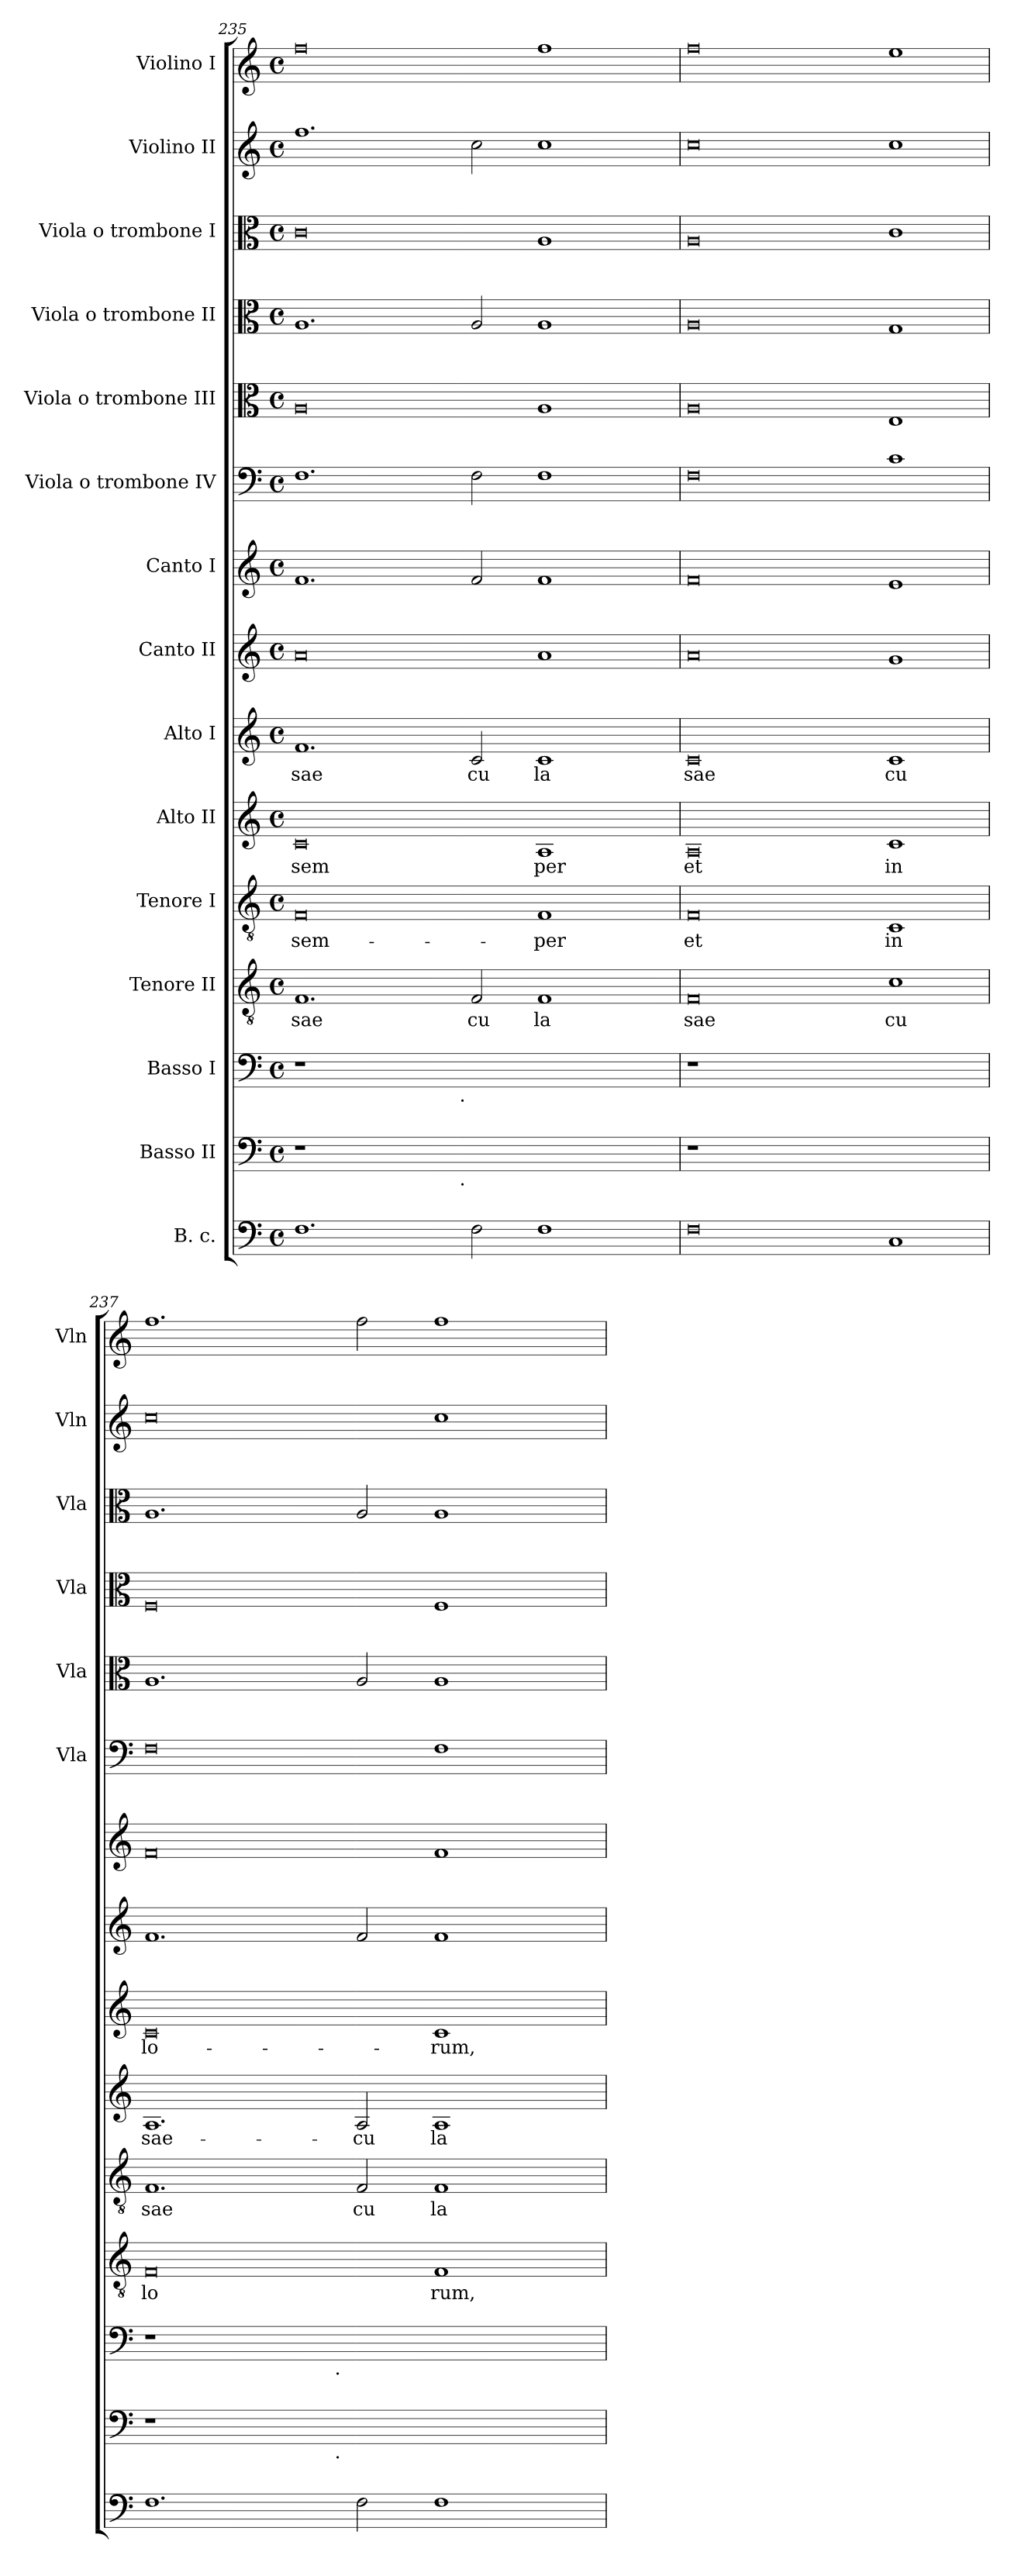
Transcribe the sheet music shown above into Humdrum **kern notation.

**kern	**kern	**kern	**kern	**text	**kern	**text	**kern	**text	**kern	**text	**kern	**kern	**kern	**kern	**kern	**kern	**kern	**kern
*part15	*part14	*part13	*part12	*part12	*part11	*part11	*part10	*part10	*part9	*part9	*part8	*part7	*part6	*part5	*part4	*part3	*part2	*part1
*staff15	*staff14	*staff13	*staff12	*staff12	*staff11	*staff11	*staff10	*staff10	*staff9	*staff9	*staff8	*staff7	*staff6	*staff5	*staff4	*staff3	*staff2	*staff1
*I"B. c.	*I"Basso II	*I"Basso I	*I"Tenore II	*	*I"Tenore I	*	*I"Alto II	*	*I"Alto I	*	*I"Canto II	*I"Canto I	*I"Viola o trombone IV	*I"Viola o trombone III	*I"Viola o trombone II	*I"Viola o trombone I	*I"Violino II	*I"Violino I
*	*	*	*	*	*	*	*	*	*	*	*	*	*I'Vla	*I'Vla	*I'Vla	*I'Vla	*I'Vln	*I'Vln
*clefF4	*clefF4	*clefF4	*clefGv2	*	*clefGv2	*	*clefG2	*	*clefG2	*	*clefG2	*clefG2	*clefF4	*clefC3	*clefC3	*clefC3	*clefG2	*clefG2
*k[]	*k[]	*k[]	*k[]	*	*k[]	*	*k[]	*	*k[]	*	*k[]	*k[]	*k[]	*k[]	*k[]	*k[]	*k[]	*k[]
*M4/4	*M4/4	*M4/4	*M4/4	*	*M4/4	*	*M4/4	*	*M4/4	*	*M4/4	*M4/4	*M4/4	*M4/4	*M4/4	*M4/4	*M4/4	*M4/4
*met(c)	*met(c)	*met(c)	*met(c)	*	*met(c)	*	*met(c)	*	*met(c)	*	*met(c)	*met(c)	*met(c)	*met(c)	*met(c)	*met(c)	*met(c)	*met(c)
=235	=235	=235	=235	=235	=235	=235	=235	=235	=235	=235	=235	=235	=235	=235	=235	=235	=235	=235
!	!	!	!	!LO:LY:b	!	!LO:LY:b	!	!LO:LY:b	!	!LO:LY:b	!	!	!	!	!	!	!	!
1.F	1r	1r	1.F	sae	0F	sem-	0c	sem	1.f	sae	0a	1.f	1.F	0A	1.A	0c	1.ff	0ff
.	4...ryy	4...ryy	.	.	.	.	.	.	.	.	.	.	.	.	.	.	.	.
!	!	!LO:TX:b:t=.	!	!	!	!	!	!	!	!	!	!	!	!	!	!	!	!
!	!LO:TX:b:t=.	!	!	!	!	!	!	!	!	!	!	!	!	!	!	!	!	!
.	1ryy	1ryy	.	.	.	.	.	.	.	.	.	.	.	.	.	.	.	.
!	!	!	!	!LO:LY:b	!	!	!	!	!	!LO:LY:b	!	!	!	!	!	!	!	!
2F\	.	.	2F/	cu	.	.	.	.	2c/	cu	.	2f/	2F\	.	2A/	.	2cc\	.
!	!	!	!	!LO:LY:b	!	!LO:LY:b	!	!LO:LY:b	!	!LO:LY:b	!	!	!	!	!	!	!	!
1F	.	.	1F	la	1F	-per	1A	per	1c	la	1a	1f	1F	1A	1A	1A	1cc	1ff
.	2ryy	2ryy	.	.	.	.	.	.	.	.	.	.	.	.	.	.	.	.
.	32ryy	32ryy	.	.	.	.	.	.	.	.	.	.	.	.	.	.	.	.
!!LO:PB:g=z
=236	=236	=236	=236	=236	=236	=236	=236	=236	=236	=236	=236	=236	=236	=236	=236	=236	=236	=236
!	!	!	!	!LO:LY:b	!	!LO:LY:b	!	!LO:LY:b	!	!LO:LY:b	!	!	!	!	!	!	!	!
0F	1r	1r	0F	sae	0F	et	0A	et	0c	sae	0a	0f	0F	0A	0A	0A	0cc	0ff
.	0ryy	0ryy	.	.	.	.	.	.	.	.	.	.	.	.	.	.	.	.
!	!	!	!	!LO:LY:b	!	!LO:LY:b	!	!LO:LY:b	!	!LO:LY:b	!	!	!	!	!	!	!	!
1C	.	.	1c	cu	1C	in	1c	in	1c	cu	1g	1e	1c	1E	1G	1c	1cc	1ee
!!LO:PB:g=z
=237	=237	=237	=237	=237	=237	=237	=237	=237	=237	=237	=237	=237	=237	=237	=237	=237	=237	=237
!	!	!	!	!LO:LY:b	!	!LO:LY:b	!	!LO:LY:b	!	!LO:LY:b	!	!	!	!	!	!	!	!
1.F	1r	1r	0F	lo	1.F	sae	1.A	sae-	0c	lo-	1.f	0f	0F	1.A	0F	1.A	0cc	1.ff
.	4..ryy	4..ryy	.	.	.	.	.	.	.	.	.	.	.	.	.	.	.	.
!	!	!LO:TX:b:t=.	!	!	!	!	!	!	!	!	!	!	!	!	!	!	!	!
!	!LO:TX:b:t=.	!	!	!	!	!	!	!	!	!	!	!	!	!	!	!	!	!
.	1ryy	1ryy	.	.	.	.	.	.	.	.	.	.	.	.	.	.	.	.
!	!	!	!	!	!	!LO:LY:b	!	!LO:LY:b	!	!	!	!	!	!	!	!	!	!
2F\	.	.	.	.	2F/	cu	2A/	-cu	.	.	2f/	.	.	2A/	.	2A/	.	2ff\
!	!	!	!	!LO:LY:b	!	!LO:LY:b	!	!LO:LY:b	!	!LO:LY:b	!	!	!	!	!	!	!	!
1F	.	.	1F	rum,	1F	la	1A	la	1c	-rum,	1f	1f	1F	1A	1F	1A	1cc	1ff
.	2ryy	2ryy	.	.	.	.	.	.	.	.	.	.	.	.	.	.	.	.
.	16ryy	16ryy	.	.	.	.	.	.	.	.	.	.	.	.	.	.	.	.
=	=	=	=	=	=	=	=	=	=	=	=	=	=	=	=	=	=	=
*-	*-	*-	*-	*-	*-	*-	*-	*-	*-	*-	*-	*-	*-	*-	*-	*-	*-	*-
